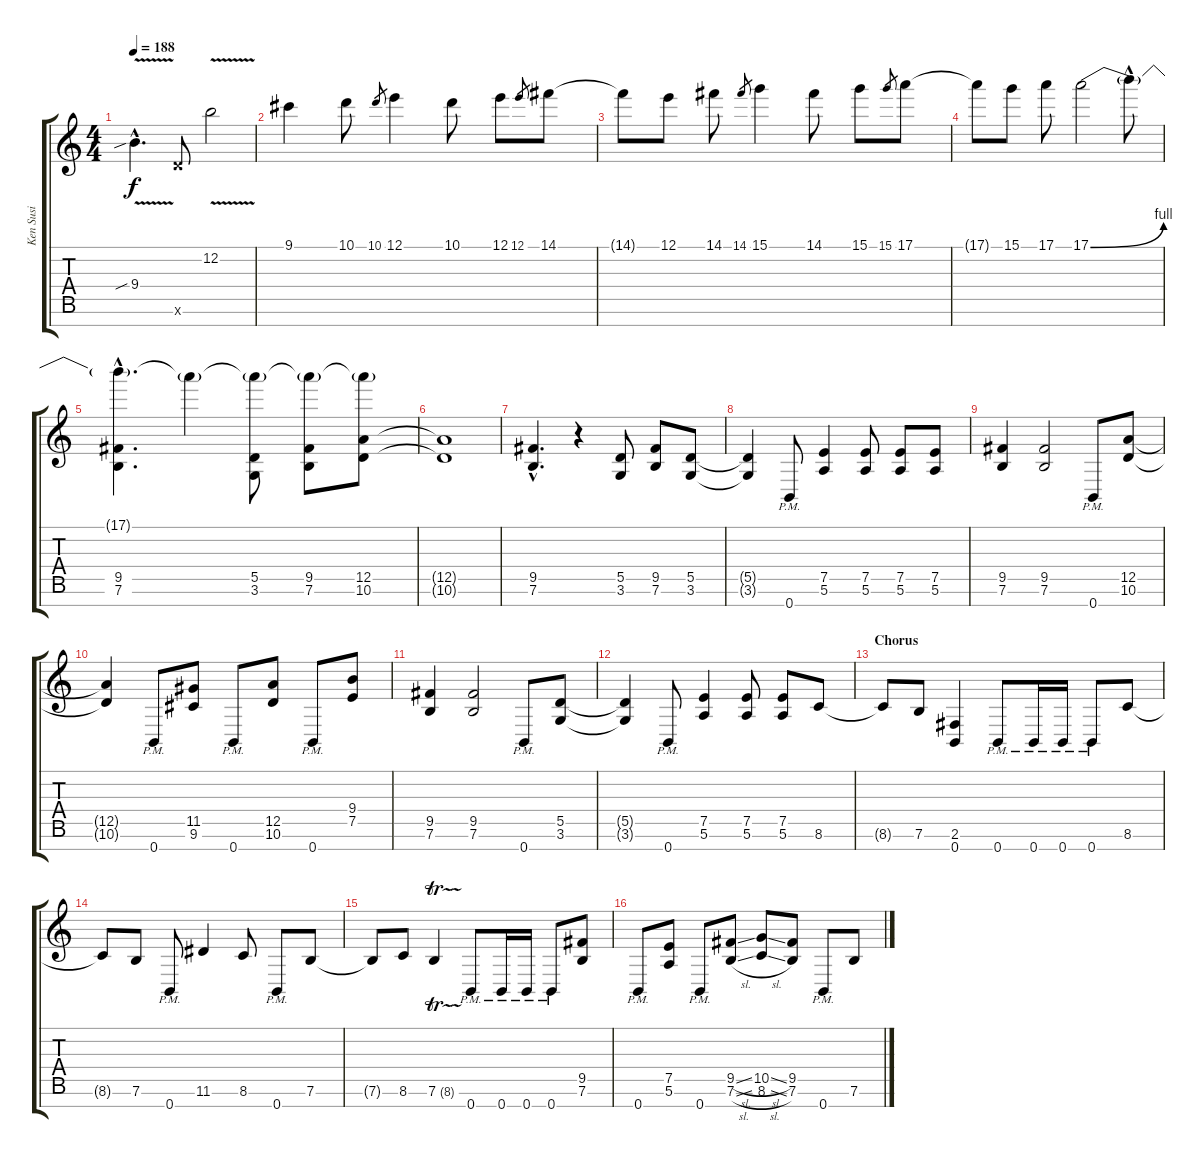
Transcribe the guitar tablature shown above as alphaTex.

\track ("Ken Susi" "Ken Susi") {instrument distortionguitar}
\staff {score tabs}
\tuning (E4 B3 G3 D3 A2 E2 B1) {hide}
\ts (4 4)
\tempo 188
\clef g2
\ks c
9.4{v sib hac}.4{d dy f} 10.6{x}.8 12.2{v}.2 |
9.1.4 10.1.8 10.1.8{gr} 12.1.4 10.1.8 12.1.8 12.1.8{gr} 14.1.8 |
14.1{t}.8 12.1.8 14.1.8 14.1.8{gr} 15.1.4 14.1.8 15.1.8 15.1.8{gr} 17.1.8 |
17.1{t}.8 15.1.8 17.1.8 17.1{be (bend 0 0 60 4)}.2 17.1{hac t}.8 |
(17.1{hac t} 9.5{hac} 7.6{hac}).4{d volume 16 balance 8 instrument distortionguitar} 17.1{t}.4 (17.1{t} 5.5 3.6).8 (17.1{t} 9.5 7.6).8 (17.1{t} 12.5 10.6).8 |
(12.5{t} 10.6{t}).1 |
(9.5{hac} 7.6{hac}).4{d} r.4 (5.5 3.6).8 (9.5 7.6).8 (5.5 3.6).8 |
(5.5{t} 3.6{t}).4 0.7{pm}.8 (7.5 5.6).4 (7.5 5.6).8 (7.5 5.6).8 (7.5 5.6).8 |
(9.5 7.6).4 (9.5 7.6).2 0.7{pm}.8 (12.5 10.6).8 |
(12.5{t} 10.6{t}).4 0.7{pm}.8 (11.5 9.6).8 0.7{pm}.8 (12.5 10.6).8 0.7{pm}.8 (9.4 7.5).8 |
(9.5 7.6).4 (9.5 7.6).2 0.7{pm}.8 (5.5 3.6).8 |
(5.5{t} 3.6{t}).4 0.7{pm}.8 (7.5 5.6).4 (7.5 5.6).8 (7.5 5.6).8 8.6.8{volume 14 balance 16} |
\section ("" "Chorus")
8.6{t}.8 7.6.8 (2.6 0.7).4 0.7{pm}.8 0.7{pm}.16 0.7{pm}.16 0.7{pm}.8 8.6.8 |
8.6{t}.8 7.6.8 0.7{pm}.8 11.6.4 8.6.8 0.7{pm}.8 7.6.8 |
7.6{t}.8 8.6.8 7.6{tr (8 16)}.4 0.7{pm}.8 0.7{pm}.16 0.7{pm}.16 0.7{pm}.8 (9.5 7.6).8 |
0.7{pm}.8 (7.5 5.6).8 0.7{pm}.8 (9.5{sl} 7.6{sl}).8 (10.5{sl} 8.6{sl}).8 (9.5 7.6).8 0.7{pm}.8 7.6.8
